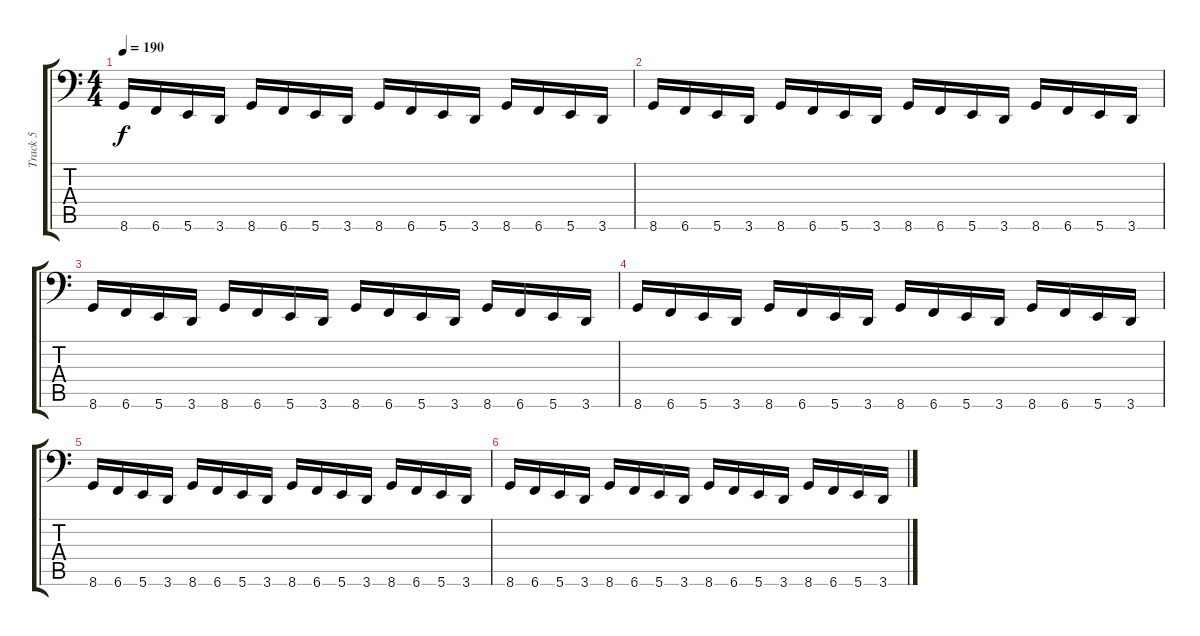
\track ("Track 5" "Track 5") {instrument electricbasspick}
\staff {score tabs}
\tuning (Db3 Ab2 E2 B1 Gb1 B0) {hide}
\ts (4 4)
\tempo 190
\clef f4
\ks c
8.6.16{dy f} 6.6.16 5.6.16 3.6.16 8.6.16 6.6.16 5.6.16 3.6.16 8.6.16 6.6.16 5.6.16 3.6.16 8.6.16 6.6.16 5.6.16 3.6.16 |
8.6.16 6.6.16 5.6.16 3.6.16 8.6.16 6.6.16 5.6.16 3.6.16 8.6.16 6.6.16 5.6.16 3.6.16 8.6.16 6.6.16 5.6.16 3.6.16 |
8.6.16 6.6.16 5.6.16 3.6.16 8.6.16 6.6.16 5.6.16 3.6.16 8.6.16 6.6.16 5.6.16 3.6.16 8.6.16 6.6.16 5.6.16 3.6.16 |
8.6.16 6.6.16 5.6.16 3.6.16 8.6.16 6.6.16 5.6.16 3.6.16 8.6.16 6.6.16 5.6.16 3.6.16 8.6.16 6.6.16 5.6.16 3.6.16 |
8.6.16 6.6.16 5.6.16 3.6.16 8.6.16 6.6.16 5.6.16 3.6.16 8.6.16 6.6.16 5.6.16 3.6.16 8.6.16 6.6.16 5.6.16 3.6.16 |
8.6.16 6.6.16 5.6.16 3.6.16 8.6.16 6.6.16 5.6.16 3.6.16 8.6.16 6.6.16 5.6.16 3.6.16 8.6.16 6.6.16 5.6.16 3.6.16
